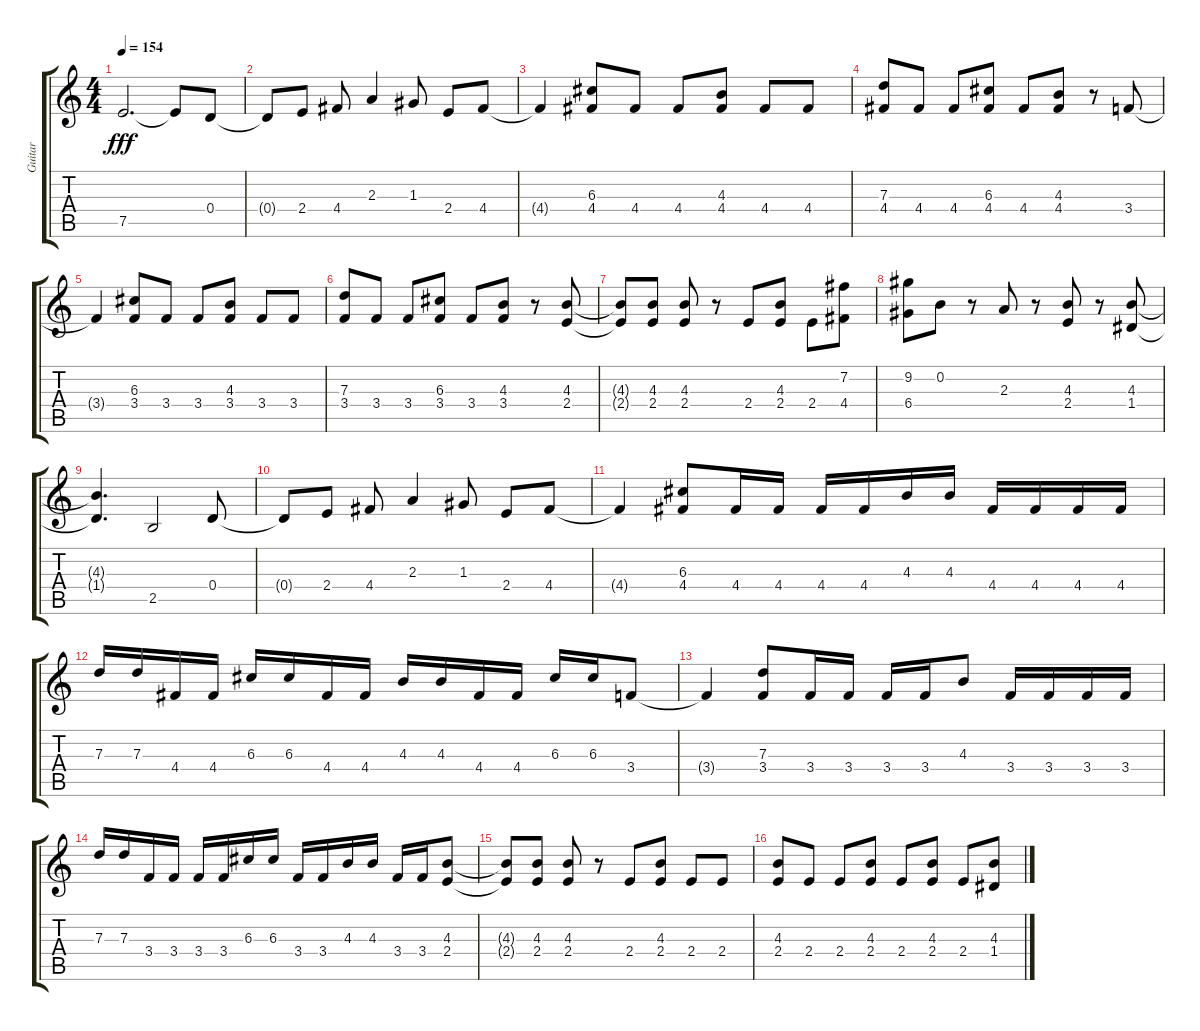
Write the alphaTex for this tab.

\track ("Guitar" "Guitar") {instrument distortionguitar}
\staff {score tabs}
\tuning (E4 B3 G3 D3 A2 E2) {hide}
\ts (4 4)
\tempo 154
\clef g2
\ks c
7.5{t}.2{d dy fff} 7.5{t}.8 0.4.8 |
0.4{t}.8 2.4.8 4.4.8 2.3.4 1.3.8 2.4.8 4.4.8 |
4.4{t}.4 (6.3 4.4).8 4.4.8 4.4.8 (4.3 4.4).8 4.4.8 4.4.8 |
(7.3 4.4).8 4.4.8 4.4.8 (6.3 4.4).8 4.4.8 (4.3 4.4).8 r.8 3.4.8 |
3.4{t}.4 (6.3 3.4).8 3.4.8 3.4.8 (4.3 3.4).8 3.4.8 3.4.8 |
(7.3 3.4).8 3.4.8 3.4.8 (6.3 3.4).8 3.4.8 (4.3 3.4).8 r.8 (4.3 2.4).8 |
(4.3{t} 2.4{t}).8 (4.3 2.4).8 (4.3 2.4).8 r.8 2.4.8 (4.3 2.4).8 2.4.8 (7.2 4.4).8 |
(9.2 6.4).8 0.2.8 r.8 2.3.8 r.8 (4.3 2.4).8 r.8 (4.3 1.4).8 |
(4.3{t} 1.4{t}).4{d} 2.5.2 0.4.8 |
0.4{t}.8 2.4.8 4.4.8 2.3.4 1.3.8 2.4.8 4.4.8 |
4.4{t}.4 (6.3 4.4).8 4.4.16 4.4.16 4.4.16 4.4.16 4.3.16 4.3.16 4.4.16 4.4.16 4.4.16 4.4.16 |
7.3.16 7.3.16 4.4.16 4.4.16 6.3.16 6.3.16 4.4.16 4.4.16 4.3.16 4.3.16 4.4.16 4.4.16 6.3.16 6.3.16 3.4.8 |
3.4{t}.4 (7.3 3.4).8 3.4.16 3.4.16 3.4.16 3.4.16 4.3.8 3.4.16 3.4.16 3.4.16 3.4.16 |
7.3.16 7.3.16 3.4.16 3.4.16 3.4.16 3.4.16 6.3.16 6.3.16 3.4.16 3.4.16 4.3.16 4.3.16 3.4.16 3.4.16 (4.3 2.4).8 |
(4.3{t} 2.4{t}).8 (4.3 2.4).8 (4.3 2.4).8 r.8 2.4.8 (4.3 2.4).8 2.4.8 2.4.8 |
(4.3 2.4).8 2.4.8 2.4.8 (4.3 2.4).8 2.4.8 (4.3 2.4).8 2.4.8 (4.3 1.4).8
